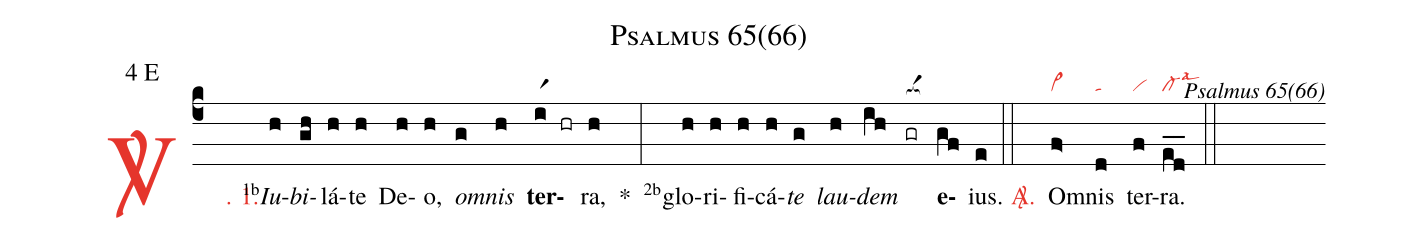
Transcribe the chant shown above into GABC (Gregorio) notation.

name: Psalmus 65(66);
mode: 4;
mode-differentia: E;
commentary: Psalmus 65(66);
nabc-lines: 1;
%%
(c4)

<c><sp>V/</sp>. 1.</c>() <v>\VSup{1b}</v><i>Iu</i>(h)<i>bi</i>(gh)lá(h)te(h) De(h)o,(h) <i>om</i>(g)<i>nis</i>(h) <b>ter</b>(ir1 hr)ra,(h) *(:) <v>\VSup{2b}</v>glo(h)ri(h)fi(h)cá(h)<i>te</i>(g) <i>lau</i>(h)<i>dem</i>(ih) <nlba>(gr[ocba:1{])<b>e</b></nlba>(gf[ocba:0}])ius.(e)

(::)

<nlba><c><sp>A/</sp>.</c>() Om</nlba>(f>|vi>)nis(d|ta) ter(f|vi)ra.(ed__|cl-lsal3)

(::)
